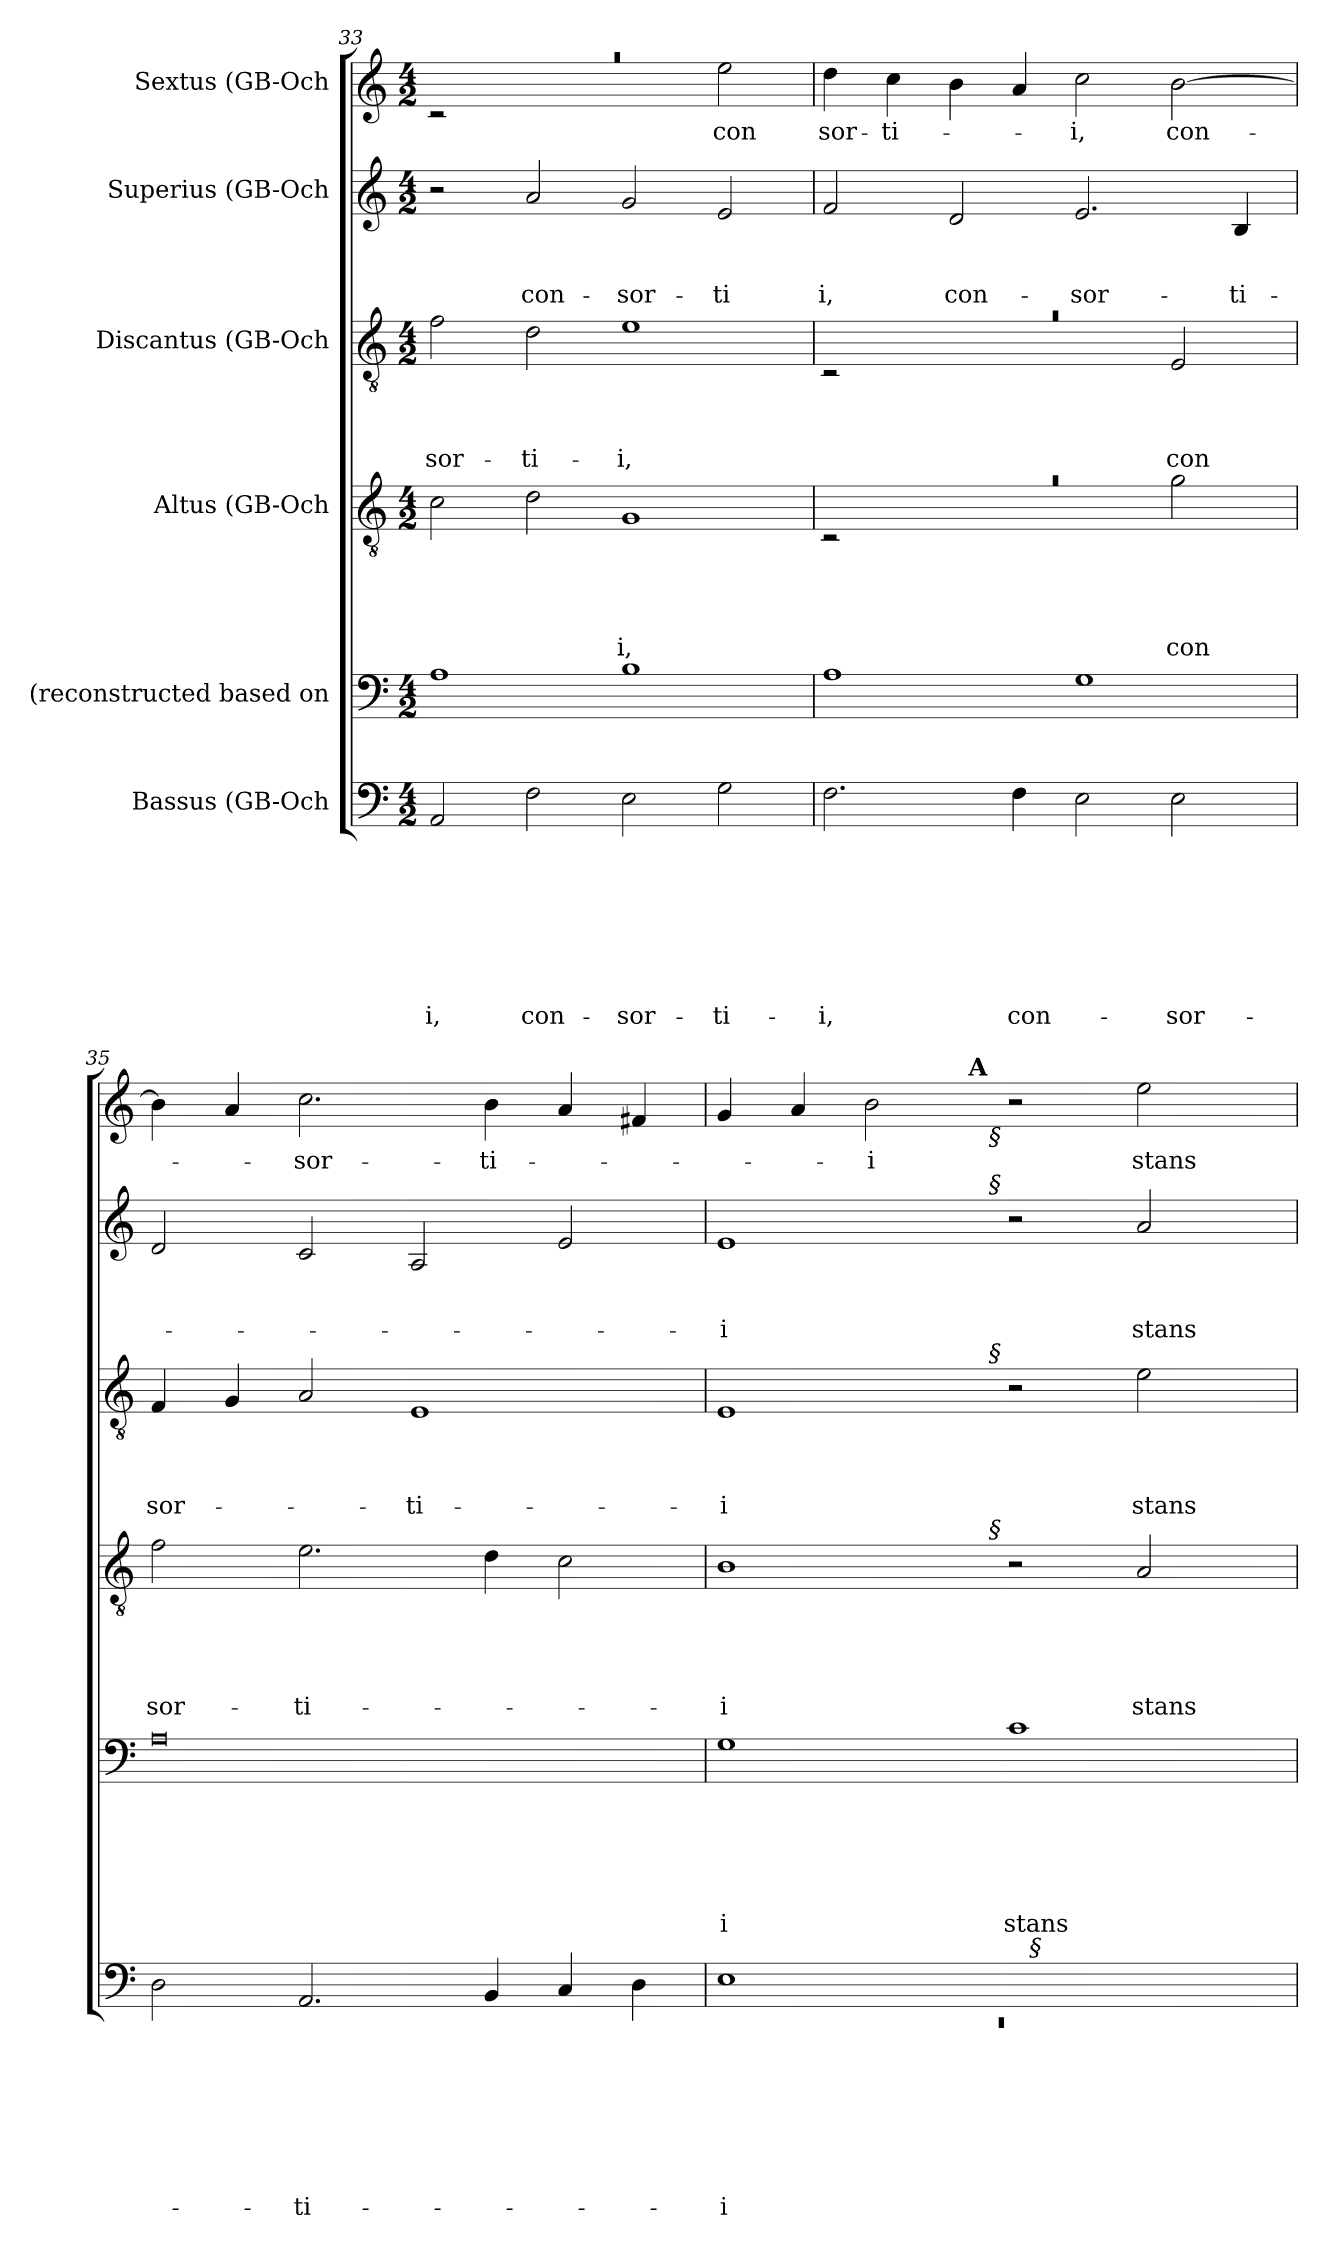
**kern	**text	**text	**text	**text	**text	**text	**text	**text	**kern	**text	**text	**text	**text	**text	**text	**kern	**text	**text	**text	**text	**text	**kern	**text	**text	**text	**text	**kern	**text	**text	**text	**kern	**text
*part6	*part6	*part6	*part6	*part6	*part6	*part6	*part6	*part6	*part5	*part5	*part5	*part5	*part5	*part5	*part5	*part4	*part4	*part4	*part4	*part4	*part4	*part3	*part3	*part3	*part3	*part3	*part2	*part2	*part2	*part2	*part1	*part1
*staff6	*staff6	*staff6	*staff6	*staff6	*staff6	*staff6	*staff6	*staff6	*staff5	*staff5	*staff5	*staff5	*staff5	*staff5	*staff5	*staff4	*staff4	*staff4	*staff4	*staff4	*staff4	*staff3	*staff3	*staff3	*staff3	*staff3	*staff2	*staff2	*staff2	*staff2	*staff1	*staff1
*I"Bassus (GB-Och	*	*	*	*	*	*	*	*	*I"(reconstructed based on	*	*	*	*	*	*	*I"Altus (GB-Och	*	*	*	*	*	*I"Discantus (GB-Och	*	*	*	*	*I"Superius (GB-Och	*	*	*	*I"Sextus (GB-Och	*
*clefF4	*	*	*	*	*	*	*	*	*clefF4	*	*	*	*	*	*	*clefGv2	*	*	*	*	*	*clefGv2	*	*	*	*	*clefG2	*	*	*	*clefG2	*
*k[]	*	*	*	*	*	*	*	*	*k[]	*	*	*	*	*	*	*k[]	*	*	*	*	*	*k[]	*	*	*	*	*k[]	*	*	*	*k[]	*
*C:	*	*	*	*	*	*	*	*	*C:	*	*	*	*	*	*	*C:	*	*	*	*	*	*C:	*	*	*	*	*C:	*	*	*	*C:	*
*M4/2	*	*	*	*	*	*	*	*	*M4/2	*	*	*	*	*	*	*M4/2	*	*	*	*	*	*M4/2	*	*	*	*	*M4/2	*	*	*	*M4/2	*
=33	=33	=33	=33	=33	=33	=33	=33	=33	=33	=33	=33	=33	=33	=33	=33	=33	=33	=33	=33	=33	=33	=33	=33	=33	=33	=33	=33	=33	=33	=33	=33	=33
!	!	!	!	!	!	!	!	!LO:LY:b	!	!	!	!	!	!	!	!	!	!	!	!	!	!	!	!	!	!LO:LY:b	!	!	!	!	!LO:N:vis=1	!
*	*	*	*	*	*	*	*	*	*	*	*	*	*	*	*	*	*	*	*	*	*	*	*	*	*	*	*	*	*	*	*^	*
2AA/	.	.	.	.	.	.	.	-i,	1A	.	.	.	.	.	.	2c\	.	.	.	.	.	2f\	.	.	.	-sor-	2r	.	.	.	0raa	2rc	.
!	!	!	!	!	!	!	!	!LO:LY:b	!	!	!	!	!	!	!	!	!	!	!	!	!	!	!	!	!	!LO:LY:b	!	!	!	!LO:LY:b	!	!	!
2F\	.	.	.	.	.	.	.	con-	.	.	.	.	.	.	.	2d\	.	.	.	.	.	2d\	.	.	.	-ti-	2a/	.	.	con-	.	1ryy	.
!	!	!	!	!	!	!	!	!LO:LY:b	!	!	!	!	!	!	!	!	!	!	!	!	!LO:LY:b	!	!	!	!	!LO:LY:b	!	!	!	!LO:LY:b	!	!	!
2E\	.	.	.	.	.	.	.	-sor-	1B	.	.	.	.	.	.	1G	.	.	.	.	-i,	1e	.	.	.	-i,	2g/	.	.	-sor-	.	.	.
!	!	!	!	!	!	!	!	!LO:LY:b	!	!	!	!	!	!	!	!	!	!	!	!	!	!	!	!	!	!	!	!	!	!LO:LY:b	!	!	!LO:LY:b
2G\	.	.	.	.	.	.	.	-ti-	.	.	.	.	.	.	.	.	.	.	.	.	.	.	.	.	.	.	2e/	.	.	-ti	.	2ee\	con-
=34	=34	=34	=34	=34	=34	=34	=34	=34	=34	=34	=34	=34	=34	=34	=34	=34	=34	=34	=34	=34	=34	=34	=34	=34	=34	=34	=34	=34	=34	=34	=34	=34	=34
!	!	!	!	!	!	!	!	!LO:LY:b	!	!	!	!	!	!	!	!LO:N:vis=1	!	!	!	!	!	!LO:N:vis=1	!	!	!	!	!	!	!	!LO:LY:b	!	!	!LO:LY:b
*	*	*	*	*	*	*	*	*	*	*	*	*	*	*	*	*^	*	*	*	*	*	*^	*	*	*	*	*	*	*	*	*v	*v	*
2.F\	.	.	.	.	.	.	.	-i,	1A	.	.	.	.	.	.	0ra	2rC	.	.	.	.	.	0ra	2rC	.	.	.	.	2f/	.	.	i,	4dd\	-sor-
!	!	!	!	!	!	!	!	!	!	!	!	!	!	!	!	!	!	!	!	!	!	!	!	!	!	!	!	!	!	!	!	!	!	!LO:LY:b
.	.	.	.	.	.	.	.	.	.	.	.	.	.	.	.	.	.	.	.	.	.	.	.	.	.	.	.	.	.	.	.	.	4cc\	-ti-
!	!	!	!	!	!	!	!	!	!	!	!	!	!	!	!	!	!	!	!	!	!	!	!	!	!	!	!	!	!	!	!	!LO:LY:b	!	!
.	.	.	.	.	.	.	.	.	.	.	.	.	.	.	.	.	1ryy	.	.	.	.	.	.	1ryy	.	.	.	.	2d/	.	.	con-	4b\	.
!	!	!	!	!	!	!	!	!LO:LY:b	!	!	!	!	!	!	!	!	!	!	!	!	!	!	!	!	!	!	!	!	!	!	!	!	!	!
4F\	.	.	.	.	.	.	.	con-	.	.	.	.	.	.	.	.	.	.	.	.	.	.	.	.	.	.	.	.	.	.	.	.	4a/	.
!	!	!	!	!	!	!	!	!	!	!	!	!	!	!	!	!	!	!	!	!	!	!	!	!	!	!	!	!	!	!	!	!LO:LY:b	!	!LO:LY:b
2E\	.	.	.	.	.	.	.	.	1G	.	.	.	.	.	.	.	.	.	.	.	.	.	.	.	.	.	.	.	2.e/	.	.	-sor-	2cc\	-i,
!	!	!	!	!	!	!	!	!LO:LY:b	!	!	!	!	!	!	!	!	!	!	!	!	!	!LO:LY:b	!	!	!	!	!	!LO:LY:b	!	!	!	!	!	!LO:LY:b
2E\	.	.	.	.	.	.	.	-sor-	.	.	.	.	.	.	.	.	2g\	.	.	.	.	con-	.	2E/	.	.	.	con-	.	.	.	.	[>2b\	con-
!	!	!	!	!	!	!	!	!	!	!	!	!	!	!	!	!	!	!	!	!	!	!	!	!	!	!	!	!	!	!	!	!LO:LY:b	!	!
.	.	.	.	.	.	.	.	.	.	.	.	.	.	.	.	.	.	.	.	.	.	.	.	.	.	.	.	.	4B/	.	.	-ti-	.	.
*	*	*	*	*	*	*	*	*	*	*	*	*	*	*	*	*v	*v	*	*	*	*	*	*	*	*	*	*	*	*	*	*	*	*	*
*	*	*	*	*	*	*	*	*	*	*	*	*	*	*	*	*	*	*	*	*	*	*v	*v	*	*	*	*	*	*	*	*	*	*
=35	=35	=35	=35	=35	=35	=35	=35	=35	=35	=35	=35	=35	=35	=35	=35	=35	=35	=35	=35	=35	=35	=35	=35	=35	=35	=35	=35	=35	=35	=35	=35	=35
!	!	!	!	!	!	!	!	!	!	!	!	!	!	!	!	!	!	!	!	!	!LO:LY:b	!	!	!	!	!LO:LY:b	!	!	!	!	!	!
2D\	.	.	.	.	.	.	.	.	0A	.	.	.	.	.	.	2f\	.	.	.	.	-sor-	4F/	.	.	.	-sor-	2d/	.	.	.	4b\]	.
.	.	.	.	.	.	.	.	.	.	.	.	.	.	.	.	.	.	.	.	.	.	4G/	.	.	.	.	.	.	.	.	4a/	.
!	!	!	!	!	!	!	!	!LO:LY:b	!	!	!	!	!	!	!	!	!	!	!	!	!LO:LY:b:rj	!	!	!	!	!	!	!	!	!	!	!LO:LY:b
2.AA/	.	.	.	.	.	.	.	-ti-	.	.	.	.	.	.	.	2.e\	.	.	.	.	-ti-	2A/	.	.	.	.	2c/	.	.	.	2.cc\	-sor-
!	!	!	!	!	!	!	!	!	!	!	!	!	!	!	!	!	!	!	!	!	!	!	!	!	!	!LO:LY:b:rj	!	!	!	!	!	!
.	.	.	.	.	.	.	.	.	.	.	.	.	.	.	.	.	.	.	.	.	.	1E	.	.	.	-ti-	2A/	.	.	.	.	.
!	!	!	!	!	!	!	!	!	!	!	!	!	!	!	!	!	!	!	!	!	!	!	!	!	!	!	!	!	!	!	!	!LO:LY:b
4BB/	.	.	.	.	.	.	.	.	.	.	.	.	.	.	.	4d\	.	.	.	.	.	.	.	.	.	.	.	.	.	.	4b\	-ti-
4C/	.	.	.	.	.	.	.	.	.	.	.	.	.	.	.	2c\	.	.	.	.	.	.	.	.	.	.	2e/	.	.	.	4a/	.
4D\	.	.	.	.	.	.	.	.	.	.	.	.	.	.	.	.	.	.	.	.	.	.	.	.	.	.	.	.	.	.	4f#/	.
=36	=36	=36	=36	=36	=36	=36	=36	=36	=36	=36	=36	=36	=36	=36	=36	=36	=36	=36	=36	=36	=36	=36	=36	=36	=36	=36	=36	=36	=36	=36	=36	=36
*^	*	*	*	*	*	*	*	*	*	*	*	*	*	*	*	*	*	*	*	*	*	*	*	*	*	*	*	*	*	*	*	*
!	!LO:N:vis=1	!	!	!	!	!	!	!	!LO:LY:b:rj	!	!	!	!	!	!	!LO:LY:b:rj	!	!	!	!	!	!LO:LY:b:rj	!	!	!	!	!LO:LY:b:rj	!	!	!	!LO:LY:b:rj	!	!
*	*	*	*	*	*	*	*	*	*	*	*	*	*	*	*	*	*^	*	*	*	*	*	*^	*	*	*	*	*^	*	*	*	*^	*
*	*	*	*	*	*	*	*	*	*	*	*	*	*	*	*	*	*	*	*	*	*	*	*	*	*	*	*	*	*	*	*	*	*	*	*	*^	*
1E	0rEE	.	.	.	.	.	.	.	-i	1G	.	.	.	.	.	-i	1B	2ryy	.	.	.	.	-i	1E	2ryy	.	.	.	-i	1e	2ryy	.	.	-i	4g/	2...ryy	2ryy	.
.	.	.	.	.	.	.	.	.	.	.	.	.	.	.	.	.	.	.	.	.	.	.	.	.	.	.	.	.	.	.	.	.	.	.	4a/	.	.	.
!	!	!	!	!	!	!	!	!	!	!	!	!	!	!	!	!	!	!	!	!	!	!	!	!	!	!	!	!	!	!	!	!	!	!	!	!	!	!LO:LY:b
.	.	.	.	.	.	.	.	.	.	.	.	.	.	.	.	.	.	4...ryy	.	.	.	.	.	.	4...ryy	.	.	.	.	.	4...ryy	.	.	.	2b\	.	4...ryy	-i
!	!	!	!	!	!	!	!	!	!	!	!	!	!	!	!	!	!	!	!	!	!	!	!	!	!	!	!	!	!	!	!	!	!	!	!	!LO:TX:a:B:t=A	!	!
.	.	.	.	.	.	.	.	.	.	.	.	.	.	.	.	.	.	.	.	.	.	.	.	.	.	.	.	.	.	.	.	.	.	.	.	1ryy	.	.
!	!	!	!	!	!	!	!	!	!	!	!	!	!	!	!	!	!	!	!	!	!	!	!	!	!	!	!	!	!	!	!	!	!	!	!	!	!LO:TX:b:i:t=§	!
!	!	!	!	!	!	!	!	!	!	!	!	!	!	!	!	!	!	!	!	!	!	!	!	!	!	!	!	!	!	!	!LO:TX:a:i:t=§	!	!	!	!	!	!	!
!	!	!	!	!	!	!	!	!	!	!	!	!	!	!	!	!	!	!	!	!	!	!	!	!	!LO:TX:a:i:t=§	!	!	!	!	!	!	!	!	!	!	!	!	!
!	!	!	!	!	!	!	!	!	!	!	!	!	!	!	!	!	!	!LO:TX:a:i:t=§	!	!	!	!	!	!	!	!	!	!	!	!	!	!	!	!	!	!	!	!
.	.	.	.	.	.	.	.	.	.	.	.	.	.	.	.	.	.	1ryy	.	.	.	.	.	.	1ryy	.	.	.	.	.	1ryy	.	.	.	.	.	1ryy	.
!	!	!	!	!	!	!	!	!	!	!	!	!	!	!	!	!LO:LY:b	!	!	!	!	!	!	!	!	!	!	!	!	!	!	!	!	!	!	!	!	!	!
32ryy	.	.	.	.	.	.	.	.	.	1c	.	.	.	.	.	stans	2r	.	.	.	.	.	.	2r	.	.	.	.	.	2r	.	.	.	.	2r	.	.	.
!LO:TX:a:i:t=§	!	!	!	!	!	!	!	!	!	!	!	!	!	!	!	!	!	!	!	!	!	!	!	!	!	!	!	!	!	!	!	!	!	!	!	!	!	!
2ryy	.	.	.	.	.	.	.	.	.	.	.	.	.	.	.	.	.	.	.	.	.	.	.	.	.	.	.	.	.	.	.	.	.	.	.	.	.	.
!	!	!	!	!	!	!	!	!	!	!	!	!	!	!	!	!	!	!	!	!	!	!	!LO:LY:b	!	!	!	!	!	!LO:LY:b	!	!	!	!	!LO:LY:b	!	!	!	!LO:LY:b
.	.	.	.	.	.	.	.	.	.	.	.	.	.	.	.	.	2A/	.	.	.	.	.	stans	2e\	.	.	.	.	stans	2a/	.	.	.	stans	2ee\	.	.	stans
4...ryy	.	.	.	.	.	.	.	.	.	.	.	.	.	.	.	.	.	.	.	.	.	.	.	.	.	.	.	.	.	.	.	.	.	.	.	.	.	.
.	.	.	.	.	.	.	.	.	.	.	.	.	.	.	.	.	.	.	.	.	.	.	.	.	.	.	.	.	.	.	.	.	.	.	.	16ryy	.	.
.	.	.	.	.	.	.	.	.	.	.	.	.	.	.	.	.	.	32ryy	.	.	.	.	.	.	32ryy	.	.	.	.	.	32ryy	.	.	.	.	.	32ryy	.
*	*	*	*	*	*	*	*	*	*	*	*	*	*	*	*	*	*v	*v	*	*	*	*	*	*	*	*	*	*	*	*v	*v	*	*	*	*v	*v	*v	*
*v	*v	*	*	*	*	*	*	*	*	*	*	*	*	*	*	*	*	*	*	*	*	*	*v	*v	*	*	*	*	*	*	*	*	*	*
=	=	=	=	=	=	=	=	=	=	=	=	=	=	=	=	=	=	=	=	=	=	=	=	=	=	=	=	=	=	=	=	=
*-	*-	*-	*-	*-	*-	*-	*-	*-	*-	*-	*-	*-	*-	*-	*-	*-	*-	*-	*-	*-	*-	*-	*-	*-	*-	*-	*-	*-	*-	*-	*-	*-
